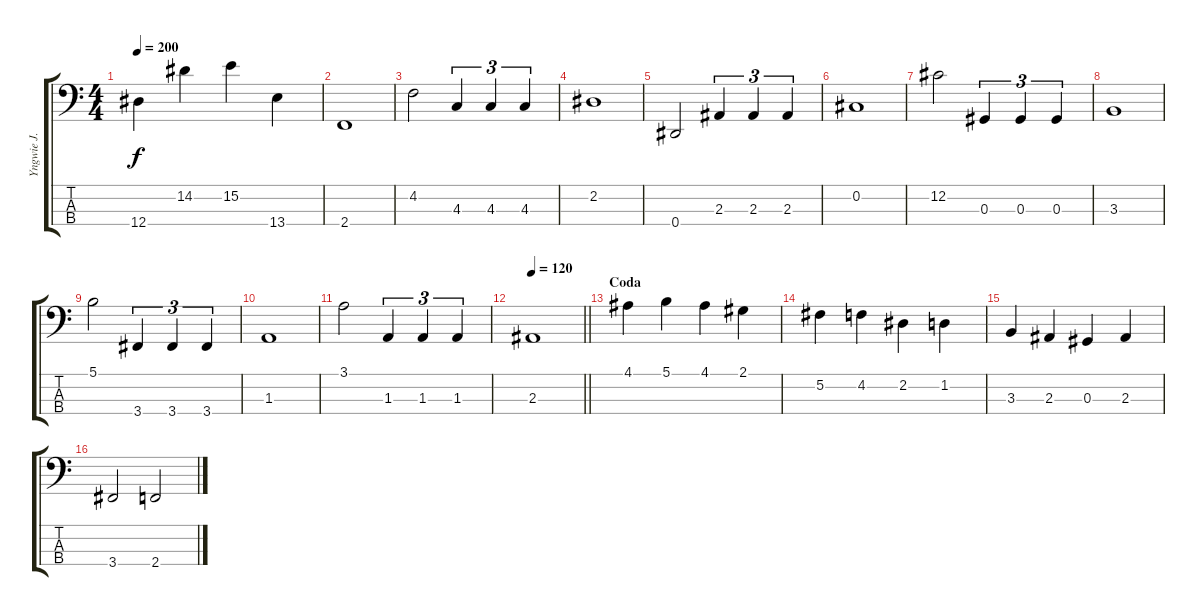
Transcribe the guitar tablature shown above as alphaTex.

\track ("Yngwie J. Malmsteen" "Yngwie J. ") {instrument electricbassfinger}
\staff {score tabs}
\tuning (Gb2 Db2 Ab1 Eb1) {hide}
\ts (4 4)
\tempo 200
\clef f4
\ks c
12.4.4{dy f} 14.2.4 15.2.4 13.4.4 |
2.4.1 |
4.2.2 4.3.4{tu (3 2)} 4.3.4{tu (3 2)} 4.3.4{tu (3 2)} |
2.2.1 |
0.4.2 2.3.4{tu (3 2)} 2.3.4{tu (3 2)} 2.3.4{tu (3 2)} |
0.2.1 |
12.2.2 0.3.4{tu (3 2)} 0.3.4{tu (3 2)} 0.3.4{tu (3 2)} |
3.3.1 |
5.1.2 3.4.4{tu (3 2)} 3.4.4{tu (3 2)} 3.4.4{tu (3 2)} |
1.3.1 |
3.1.2 1.3.4{tu (3 2)} 1.3.4{tu (3 2)} 1.3.4{tu (3 2)} |
\tempo 120
\barLineRight lightlight
2.3.1 |
\section ("" "Coda")
4.1.4 5.1.4 4.1.4 2.1.4 |
5.2.4 4.2.4 2.2.4 1.2.4 |
3.3.4 2.3.4 0.3.4 2.3.4 |
3.4.2 2.4.2
